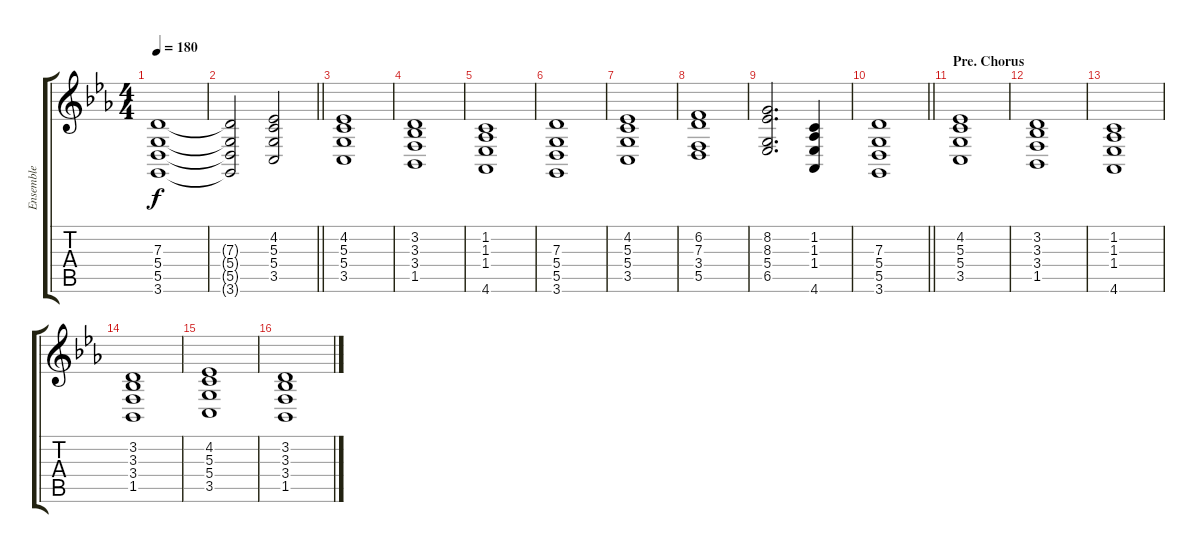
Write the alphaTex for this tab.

\track ("Ensemble" "Ensemble") {instrument stringensemble1}
\staff {score tabs}
\tuning (E4 B3 G3 D3 A2 E2) {hide}
\ts (4 4)
\tempo 180
\clef g2
\ks eb
(7.3 5.4 5.5 3.6).1{dy f} |
\barLineRight lightlight
(7.3{t} 5.4{t} 5.5{t} 3.6{t}).2 (4.2 5.3 5.4 3.5).2 |
\section ("" "")
(4.2 5.3 5.4 3.5).1 |
(3.2 3.3 3.4 1.5).1 |
(1.2 1.3 1.4 4.6).1 |
(7.3 5.4 5.5 3.6).1 |
(4.2 5.3 5.4 3.5).1 |
(6.2 7.3 3.4 5.5).1 |
(8.2 8.3 5.4 6.5).2{d} (1.2 1.3 1.4 4.6).4 |
\barLineRight lightlight
(7.3 5.4 5.5 3.6).1 |
\section ("" "Pre. Chorus")
(4.2 5.3 5.4 3.5).1 |
(3.2 3.3 3.4 1.5).1 |
(1.2 1.3 1.4 4.6).1 |
(3.2 3.3 3.4 1.5).1 |
(4.2 5.3 5.4 3.5).1 |
(3.2 3.3 3.4 1.5).1
